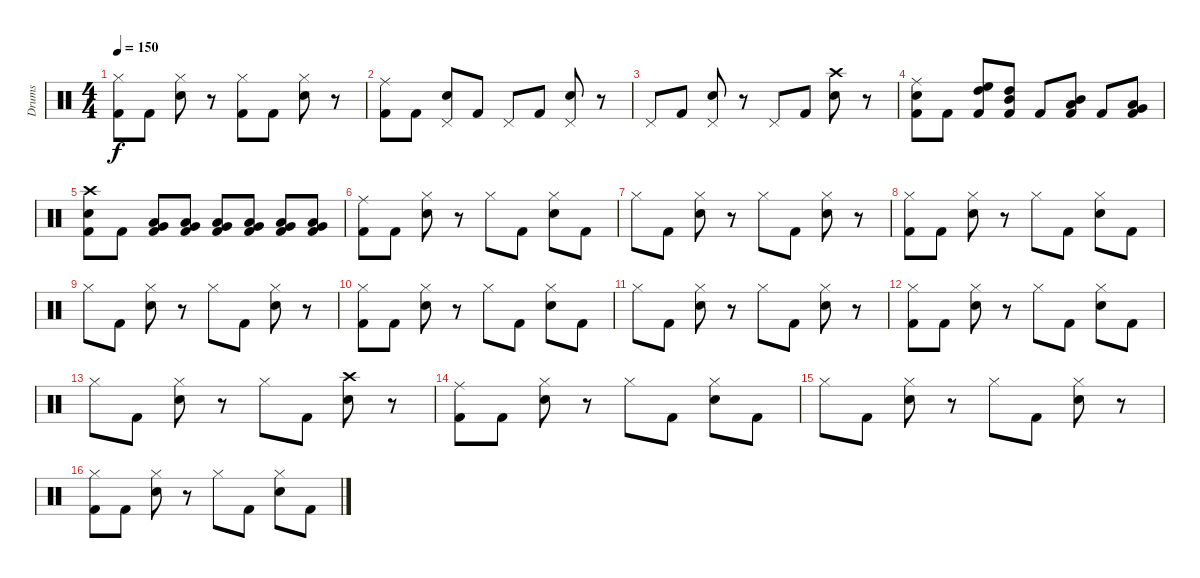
\track ("Drums" "Drums") {instrument percussion}
\staff {score}
\articulation defaults
\ts (4 4)
\tempo 150
\clef neutral
\ks c
("Hi-Hat (closed)" "Kick (hit) 2").8{dy f} "Kick (hit) 2".8 ("Hi-Hat (closed)" "Electric Snare (hit)").8 r.8 ("Hi-Hat (closed)" "Kick (hit) 2").8 "Kick (hit) 2".8 ("Hi-Hat (closed)" "Electric Snare (hit)").8 r.8 |
("Ride (middle)" "Kick (hit) 2").8 "Kick (hit) 2".8 ("Pedal Hi-Hat (hit)" "Electric Snare (hit)").8 "Kick (hit) 2".8 "Pedal Hi-Hat (hit)".8 "Kick (hit) 2".8 ("Pedal Hi-Hat (hit)" "Electric Snare (hit)").8 r.8 |
"Pedal Hi-Hat (hit)".8 "Kick (hit) 2".8 ("Pedal Hi-Hat (hit)" "Electric Snare (hit)").8 r.8 "Pedal Hi-Hat (hit)".8 "Kick (hit) 2".8 ("Crash high (hit)" "Electric Snare (hit)").8 r.8 |
("Ride (middle)" "Electric Snare (hit)" "Kick (hit) 2").8 "Kick (hit) 2".8 ("High Floor Tom (hit)" "High Tom (hit)" "Kick (hit) 2").8 ("Mid Tom (hit)" "High Tom (hit)" "Kick (hit) 2").8 "Kick (hit) 2".8 ("Mid Tom (hit)" "Low Tom (hit)" "Kick (hit) 2").8 "Kick (hit) 2".8 ("Very Low Tom (hit)" "Low Tom (hit)" "Kick (hit) 2").8 |
("Crash high (hit)" "Electric Snare (hit)" "Kick (hit) 2").8 "Kick (hit) 2".8 ("Very Low Tom (hit)" "Low Floor Tom (hit)" "Kick (hit) 2").8 ("Very Low Tom (hit)" "Low Floor Tom (hit)" "Kick (hit) 2").8 ("Very Low Tom (hit)" "Low Floor Tom (hit)" "Kick (hit) 2").8 ("Very Low Tom (hit)" "Low Floor Tom (hit)" "Kick (hit) 2").8 ("Very Low Tom (hit)" "Low Floor Tom (hit)" "Kick (hit) 2").8 ("Very Low Tom (hit)" "Low Floor Tom (hit)" "Kick (hit) 2").8 |
("Ride (middle)" "Kick (hit) 2").8 "Kick (hit) 2".8 ("Hi-Hat (closed)" "Electric Snare (hit)").8 r.8 "Hi-Hat (closed)".8 "Kick (hit) 2".8 ("Hi-Hat (closed)" "Electric Snare (hit)").8 "Kick (hit) 2".8 |
"Hi-Hat (closed)".8 "Kick (hit) 2".8 ("Hi-Hat (closed)" "Electric Snare (hit)").8 r.8 "Hi-Hat (closed)".8 "Kick (hit) 2".8 ("Hi-Hat (closed)" "Electric Snare (hit)").8 r.8 |
("Hi-Hat (closed)" "Kick (hit) 2").8 "Kick (hit) 2".8 ("Hi-Hat (closed)" "Electric Snare (hit)").8 r.8 "Hi-Hat (closed)".8 "Kick (hit) 2".8 ("Hi-Hat (closed)" "Electric Snare (hit)").8 "Kick (hit) 2".8 |
"Hi-Hat (closed)".8 "Kick (hit) 2".8 ("Hi-Hat (closed)" "Electric Snare (hit)").8 r.8 "Hi-Hat (closed)".8 "Kick (hit) 2".8 ("Hi-Hat (closed)" "Electric Snare (hit)").8 r.8 |
("Hi-Hat (closed)" "Kick (hit) 2").8 "Kick (hit) 2".8 ("Hi-Hat (closed)" "Electric Snare (hit)").8 r.8 "Hi-Hat (closed)".8 "Kick (hit) 2".8 ("Hi-Hat (closed)" "Electric Snare (hit)").8 "Kick (hit) 2".8 |
"Hi-Hat (closed)".8 "Kick (hit) 2".8 ("Hi-Hat (closed)" "Electric Snare (hit)").8 r.8 "Hi-Hat (closed)".8 "Kick (hit) 2".8 ("Hi-Hat (closed)" "Electric Snare (hit)").8 r.8 |
("Hi-Hat (closed)" "Kick (hit) 2").8 "Kick (hit) 2".8 ("Hi-Hat (closed)" "Electric Snare (hit)").8 r.8 "Hi-Hat (closed)".8 "Kick (hit) 2".8 ("Hi-Hat (closed)" "Electric Snare (hit)").8 "Kick (hit) 2".8 |
"Hi-Hat (closed)".8 "Kick (hit) 2".8 ("Hi-Hat (closed)" "Electric Snare (hit)").8 r.8 "Hi-Hat (closed)".8 "Kick (hit) 2".8 ("Crash high (hit)" "Electric Snare (hit)").8 r.8 |
("Ride (middle)" "Kick (hit) 2").8 "Kick (hit) 2".8 ("Hi-Hat (closed)" "Electric Snare (hit)").8 r.8 "Hi-Hat (closed)".8 "Kick (hit) 2".8 ("Hi-Hat (closed)" "Electric Snare (hit)").8 "Kick (hit) 2".8 |
"Hi-Hat (closed)".8 "Kick (hit) 2".8 ("Hi-Hat (closed)" "Electric Snare (hit)").8 r.8 "Hi-Hat (closed)".8 "Kick (hit) 2".8 ("Hi-Hat (closed)" "Electric Snare (hit)").8 r.8 |
("Hi-Hat (closed)" "Kick (hit) 2").8 "Kick (hit) 2".8 ("Hi-Hat (closed)" "Electric Snare (hit)").8 r.8 "Hi-Hat (closed)".8 "Kick (hit) 2".8 ("Hi-Hat (closed)" "Electric Snare (hit)").8 "Kick (hit) 2".8
